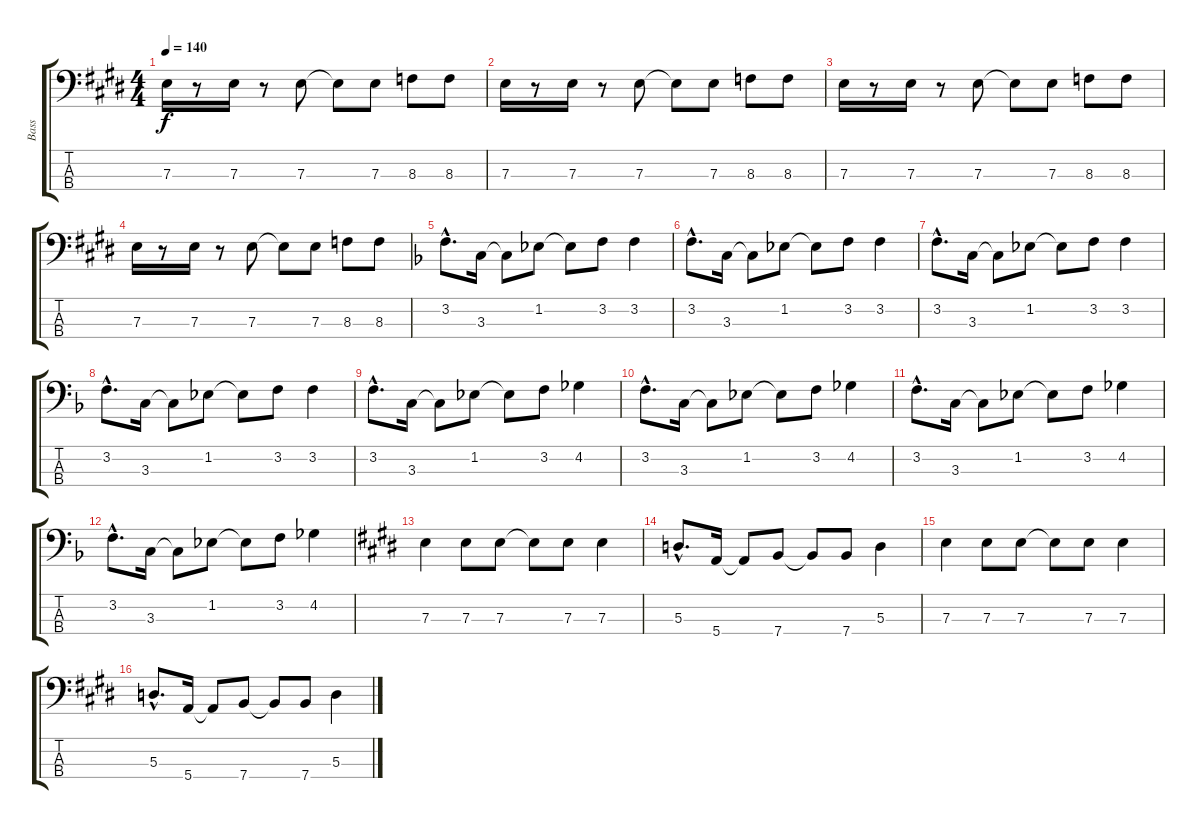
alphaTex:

\track ("Bass" "Bass") {instrument electricbasspick}
\staff {score tabs}
\tuning (G2 D2 A1 E1) {hide}
\ts (4 4)
\tempo 140
\clef f4
\ks e
7.3.16{dy f} r.8 7.3.16 r.8 7.3.8 7.3{t}.8 7.3.8 8.3.8 8.3.8 |
7.3.16 r.8 7.3.16 r.8 7.3.8 7.3{t}.8 7.3.8 8.3.8 8.3.8 |
7.3.16 r.8 7.3.16 r.8 7.3.8 7.3{t}.8 7.3.8 8.3.8 8.3.8 |
7.3.16 r.8 7.3.16 r.8 7.3.8 7.3{t}.8 7.3.8 8.3.8 8.3.8 |
\ks f
3.2{hac}.8{d} 3.3.16 3.3{t}.8 1.2.8 1.2{t}.8 3.2.8 3.2.4 |
3.2{hac}.8{d} 3.3.16 3.3{t}.8 1.2.8 1.2{t}.8 3.2.8 3.2.4 |
3.2{hac}.8{d} 3.3.16 3.3{t}.8 1.2.8 1.2{t}.8 3.2.8 3.2.4 |
3.2{hac}.8{d} 3.3.16 3.3{t}.8 1.2.8 1.2{t}.8 3.2.8 3.2.4 |
3.2{hac}.8{d} 3.3.16 3.3{t}.8 1.2.8 1.2{t}.8 3.2.8 4.2.4 |
3.2{hac}.8{d} 3.3.16 3.3{t}.8 1.2.8 1.2{t}.8 3.2.8 4.2.4 |
3.2{hac}.8{d} 3.3.16 3.3{t}.8 1.2.8 1.2{t}.8 3.2.8 4.2.4 |
3.2{hac}.8{d} 3.3.16 3.3{t}.8 1.2.8 1.2{t}.8 3.2.8 4.2.4 |
\ks e
7.3.4 7.3.8 7.3.8 7.3{t}.8 7.3.8 7.3.4 |
5.3{hac}.8{d} 5.4.16 5.4{t}.8 7.4.8 7.4{t}.8 7.4.8 5.3.4 |
7.3.4 7.3.8 7.3.8 7.3{t}.8 7.3.8 7.3.4 |
5.3{hac}.8{d} 5.4.16 5.4{t}.8 7.4.8 7.4{t}.8 7.4.8 5.3.4
